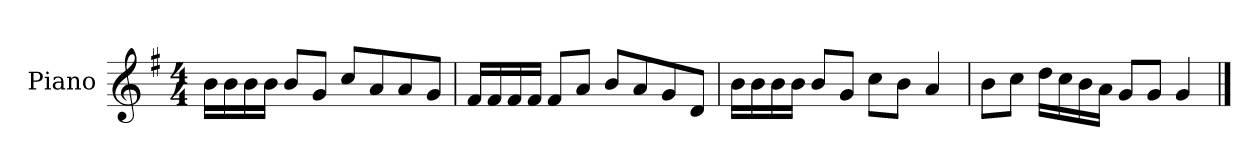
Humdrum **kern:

**kern
*part1
*staff1
*I"Piano
*I'P-no
*clefG2
*k[f#]
*M4/4
*MM90
=1
16b\LL
16b\
16b\
16b\JJ
8b/L
8g/J
8cc/L
8a/
8a/
8g/J
=2
16f#/LL
16f#/
16f#/
16f#/JJ
8f#/L
8a/J
8b/L
8a/
8g/
8d/J
=3
16b\LL
16b\
16b\
16b\JJ
8b/L
8g/J
8cc\L
8b\J
4a/
=4
8b\L
8cc\J
16dd\LL
16cc\
16b\
16a\JJ
8g/L
8g/J
4g/
==
*-
